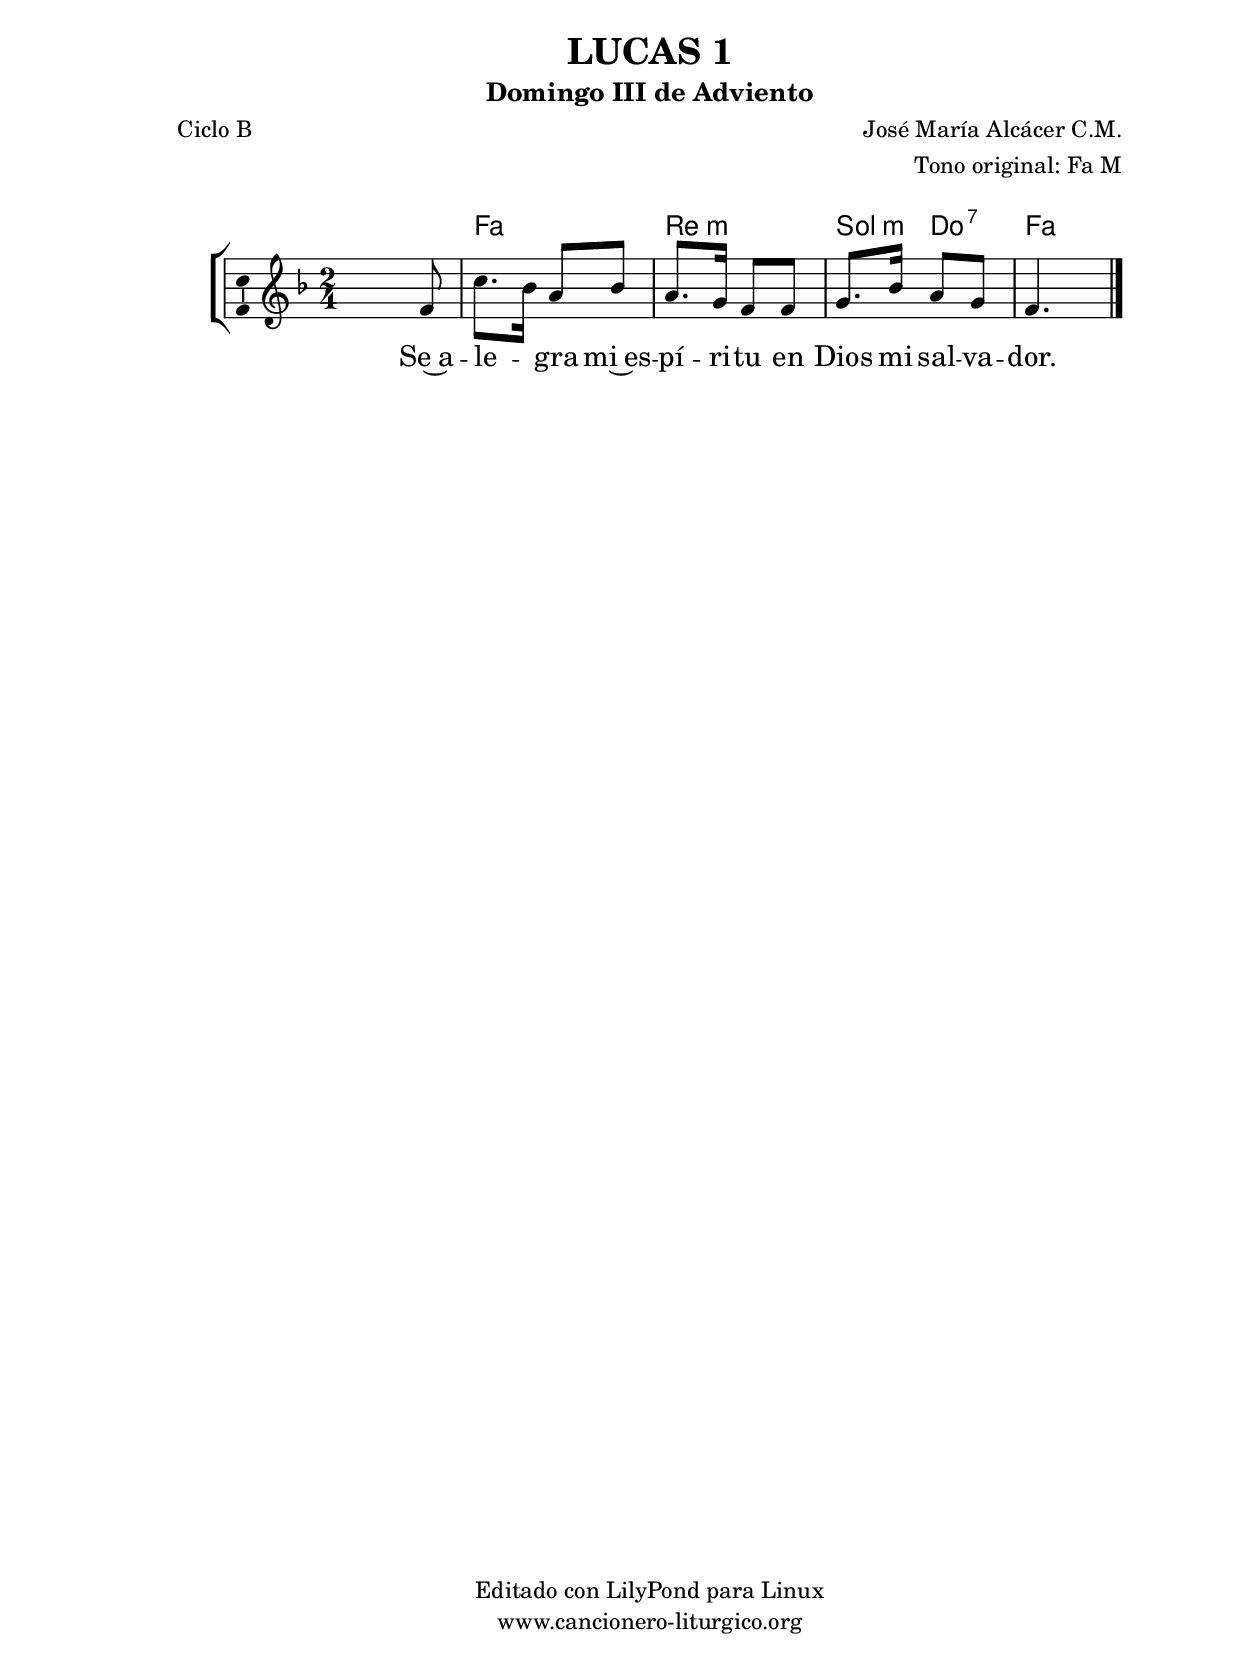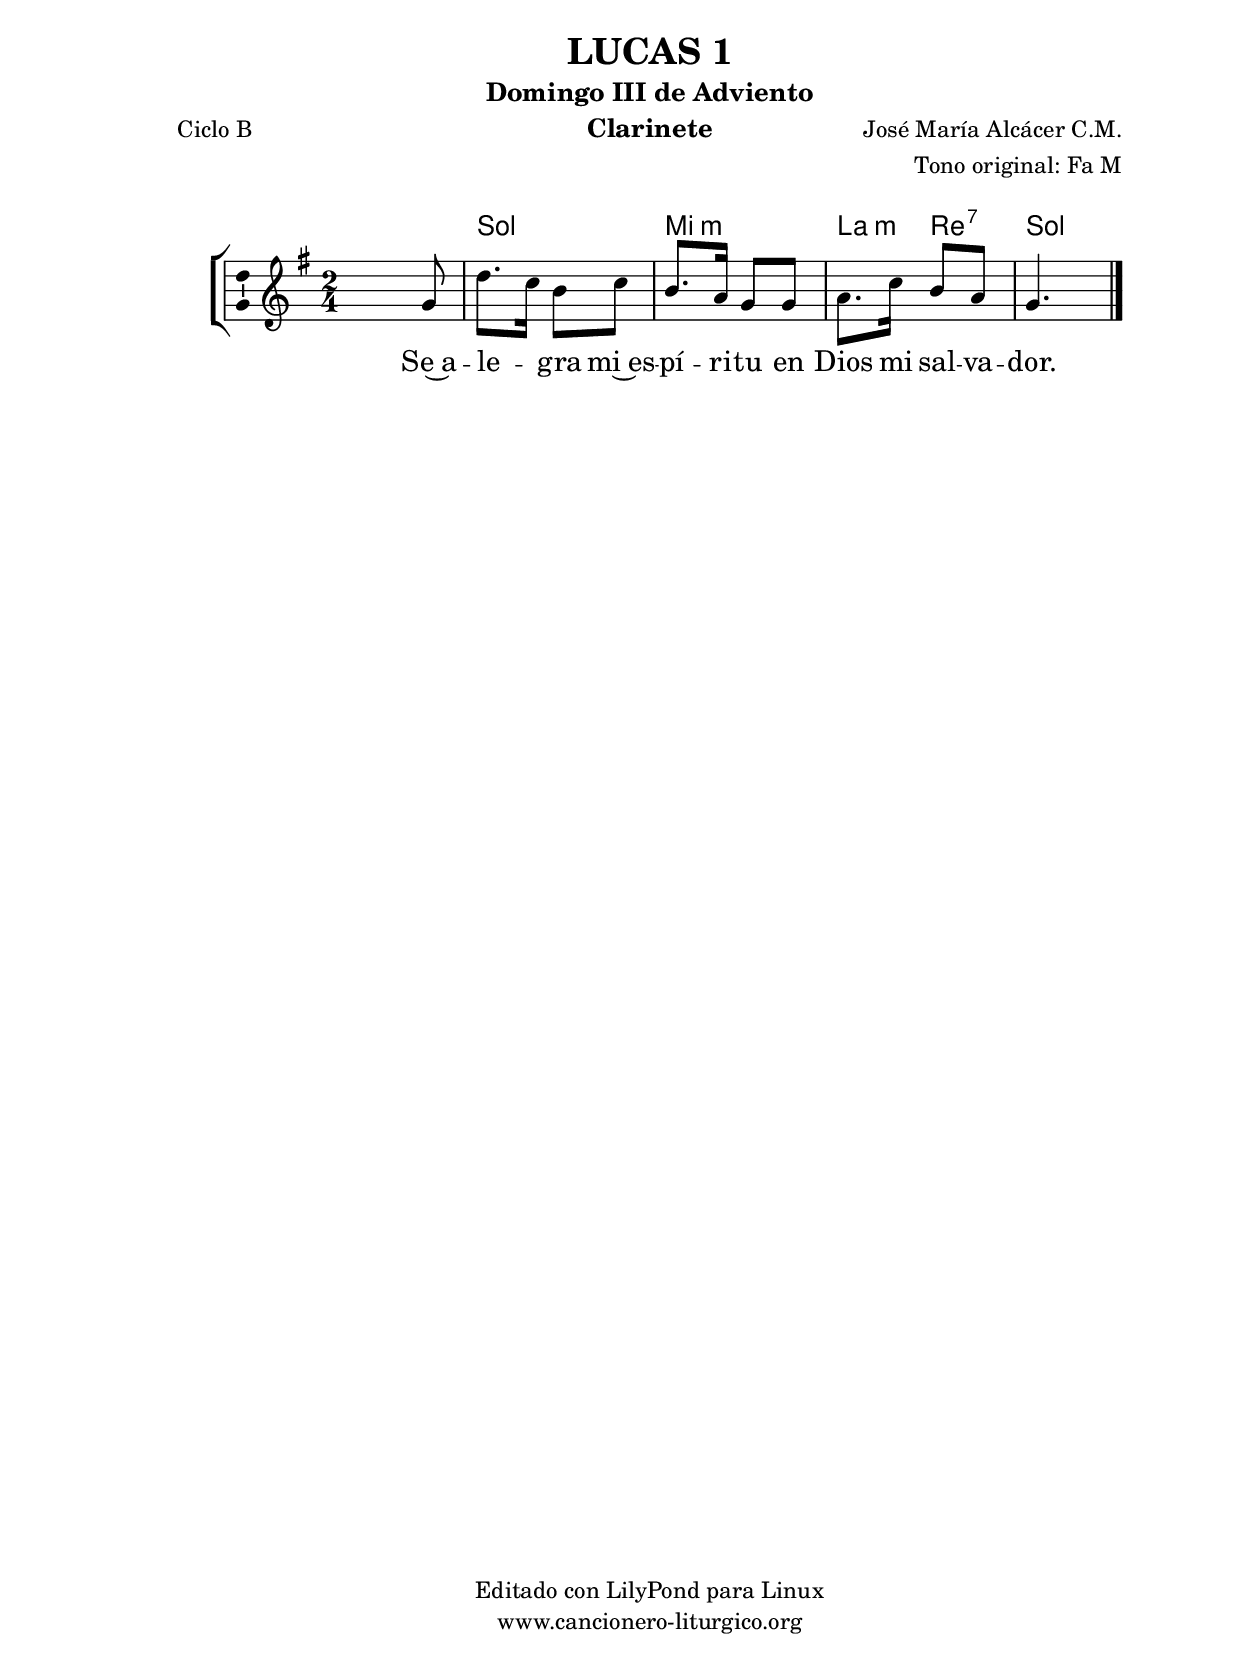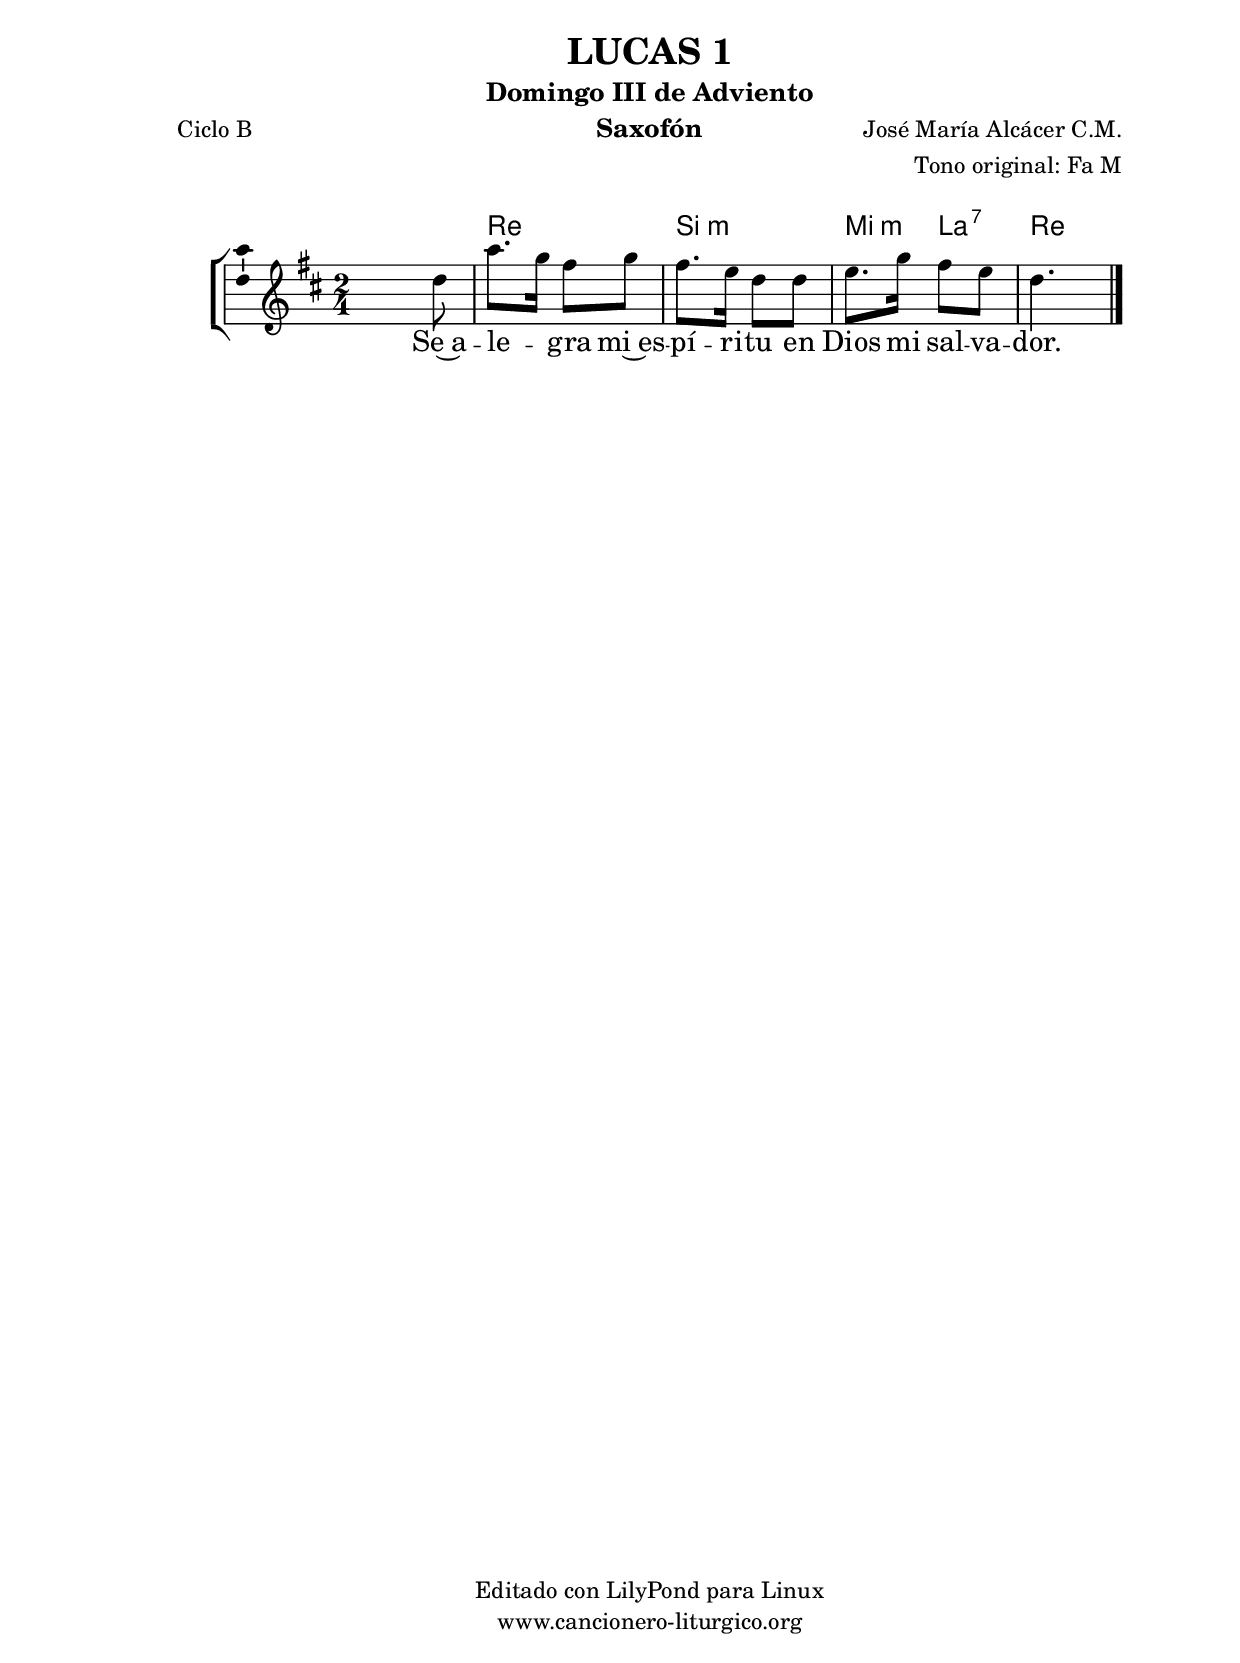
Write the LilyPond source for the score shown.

%
%para convertir .midi en .wav:
%timidity filename.midi -Ow -o finename.wav
%
%
%Para convertir de .wav a .mp3:
%lame -h -m j filename.wav
%
%
%para escuchar el midi:
%timidity nombrefichero.midi
%


%versión de lilypond para la que se ha escrito esta partitura:
\version "2.16.0"

	%Tamaño papel
	#(set-default-paper-size "a4")
	%Tamaño partitura
	#(set-global-staff-size 20)
	%No responde al pulsar sobre una nota
	#(ly:set-option 'point-and-click #f)

%parámetros del encabezamiento:
\header {
	title = "LUCAS 1"
	subtitle = "Domingo III de Adviento"
	composer = "José María Alcácer C.M."
	poet = "Ciclo B"
	meter = ""
	arranger = "Tono original: Fa M" %Hay una errata en la clave de la partitura en el libro de Boyero
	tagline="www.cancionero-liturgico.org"
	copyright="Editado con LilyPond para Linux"
	tiempo = "Adviento"
	usos = "Salmo"
	letra = "Se alegra mi espíritu en Dios mi salvador."
	}

%parámetros asociados al papel:
\paper  {
	oddHeaderMarkup = \markup {\fill-line { \on-the-fly #not-first-page \fromproperty #'header:title \on-the-fly #not-first-page \fromproperty #'header:composer }}
	evenHeaderMarkup = \markup {\fill-line { \fromproperty #'header:composer \fromproperty #'header:title }}
	#(set-paper-size "a4")
	print-page-number = ##f
	first-page-number = 1
	print-first-page-number = ##f
%	head-separation = 3.0 \cm
	top-margin = 2.0 \cm
	bottom-margin = 0.5\cm
%%%	bottom-margin = -1.0\cm
	left-margin = 3.0 \cm
	line-width = 16.0 \cm 
	indent = 8\mm
	interscoreline = 2.\mm
	between-system-space = 15\mm
%	para que las partituras no llenen la hoja:
	ragged-bottom = ##t
%	idem para la última hoja:
	ragged-last-bottom = ##f
%	para que las partituras llenen el ancho del papel:
	ragged-last = ##f
	after-title-space = 2.5 \cm
%page-count=1
%system-count=2

	%Flexible Vertical Spacing
%	markup-markup-spacing =
%	#'((basic-distance . 15) (minimum-distance . 15) (padding . 3))
	markup-system-spacing =
	#'((basic-distance . 15) (minimum-distance . 15) (padding . 3))
	system-system-spacing =
	#'((basic-distance . 15) (minimum-distance . 15) (padding . 3))
	score-system-spacing =
	#'((basic-distance . 15) (minimum-distance . 15) (padding . 5))
%	top-system-spacing = % header
%	#'((basic-distance . 8) (minimum-distance . 0) (padding . 3))
%	top-markup-spacing =
%	#'((basic-distance . 20) (minimum-distance . 20) (padding . 3))
	last-bottom-spacing = % footer
	#'((basic-distance . 5) (minimum-distance . 5) (padding . 3))
%	score-markup-spacing =
%	#'((basic-distance . 16) (minimum-distance . 13) (padding . 3))

	}


%parámetros que afectan a toda la partitura:
global =  {
	%clave de sol (G):
	\clef G
	%armadura:
%	\transpose a g
	\key f \major
	\tempo 4=63
	\set Score.tempoHideNote = ##t
	}


acordes = {
	\italianChords
	\chordmode {
%	\transpose a g
{

s2 f2 d:m g4:m c:7 f2

	}
	}
}

melodia = 
%	\transpose a g
{
	\relative c'{
	\time 2/4

s4 s8 f8
c'8. bes16 a8 bes
a8. g16 f8 f
g8. bes16 a8 g
f4. s8

\bar "|."
}
}

texto = \lyricmode {
Se~a -- le -- _ gra mi~es -- pí -- ri -- tu en Dios mi sal -- va -- dor.
	}


acordesStaff = \context ChordNames = acordesStaff <<
	\set chordChanges = ##t
	\acordes
	>>


vozStaff = \context Voice = vozStaff
\with {\consists "Ambitus_engraver"}
<<
%	\set Staff.instrumentName = ""
%	\set Staff.shortInstrumentName = ""
%	\set Staff.midiInstrument = #"clarinet"
%	\set Staff.midiInstrument = #"cello"
%	\set Staff.midiInstrument = #"flute"
	\set Staff.midiInstrument = #"electric guitar (jazz)"
%	\set Staff.midiInstrument = #"english horn"
%	\set Staff.midiInstrument = #"violin"
%	\set Staff.midiInstrument = #"glockenspiel"
	\set Staff.midiMinimumVolume = #0.7
	\set Staff.midiMaximumVolume = #0.9
	\global
	\melodia
	>>


textoStaff = \context Lyrics = textoStaff <<
	\lyricsto vozStaff \texto
	>>

\book {
	\score {
		\context ChoirStaff {
			\override StaffGroup.SystemStartBracket #'collapse-height = #1
			\override Score.SystemStartBar #'collapse-height = #1
			<<
			\acordesStaff
			\vozStaff
			\textoStaff
			>>
			}
		\layout {
	    		\context {
				\Lyrics
				\override LyricText #'font-size = #2
				}
	   		 \context {
				\Score
				%fontSize = #3
				\override StaffSymbol #'staff-space = #(magstep +3)
				%\override Beam #'thickness = #0.55
				%\override SpacingSpanner #'spacing-increment = #1.0
				%\override Slur #'height-limit = #1.5
				}
			}
		}
	\score {
		\unfoldRepeats
		\context ChoirStaff {
			<<
			\acordesStaff
			\vozStaff
			>>
			}
		\midi {
	  		\context {
	  			\Score
				tempoWholesPerMinute = #(ly:make-moment 70 4)
				}
			}
		}
	}

%Partitura para clarinete
#(define output-suffix "C")
\book {
	\header{
		instrument = "Clarinete"
		}
	\score {
		\context ChoirStaff {
			\override StaffGroup.SystemStartBracket #'collapse-height = #1
			\override Score.SystemStartBar #'collapse-height = #1
\transpose c d
			<<
			\acordesStaff
			\vozStaff
			\textoStaff
			>>
			}
		\layout {
	    		\context {
				\Lyrics
				\override LyricText #'font-size = #2
				}
	   		 \context {
				\Score
				%fontSize = #3
				\override StaffSymbol #'staff-space = #(magstep +3)
				%\override Beam #'thickness = #0.55
				%\override SpacingSpanner #'spacing-increment = #1.0
				%\override Slur #'height-limit = #1.5
				}
			}
		}
	}

%Partitura para saxofón
#(define output-suffix "S")
\book {
	\header{
		instrument = "Saxofón"
		}
	\score {
		\context ChoirStaff {
			\override StaffGroup.SystemStartBracket #'collapse-height = #1
			\override Score.SystemStartBar #'collapse-height = #1
\transpose c a
			<<
			\acordesStaff
			\vozStaff
			\textoStaff
			>>
			}
		\layout {
	    		\context {
				\Lyrics
				\override LyricText #'font-size = #2
				}
	   		 \context {
				\Score
				%fontSize = #3
				\override StaffSymbol #'staff-space = #(magstep +3)
				%\override Beam #'thickness = #0.55
				%\override SpacingSpanner #'spacing-increment = #1.0
				%\override Slur #'height-limit = #1.5
				}
			}
		}
	}

